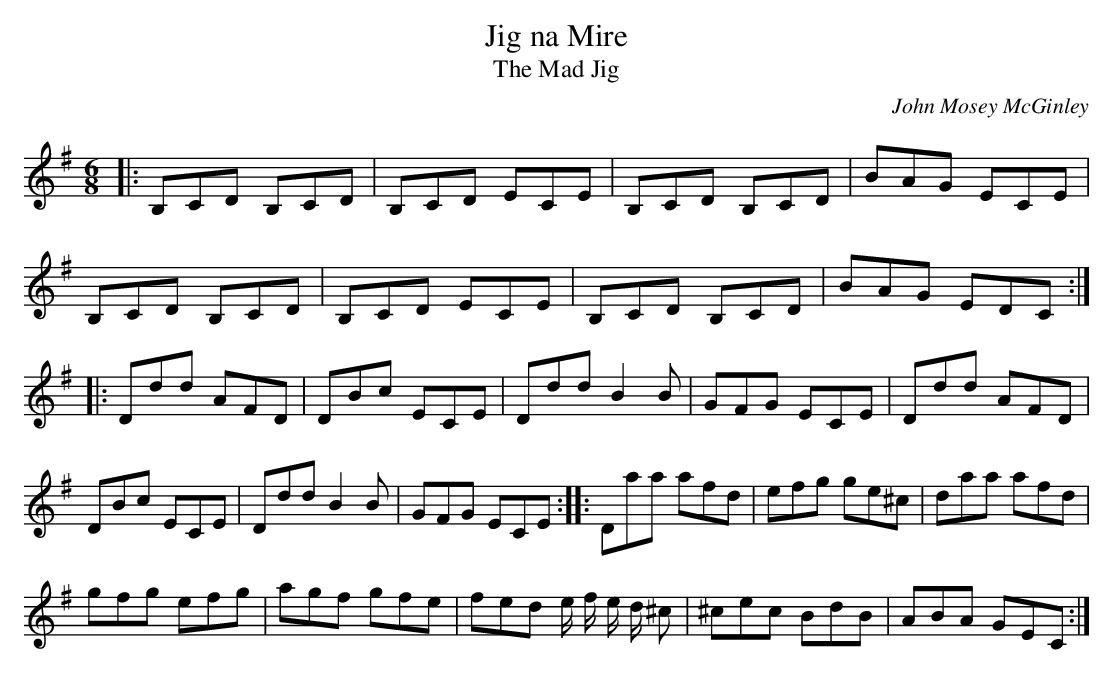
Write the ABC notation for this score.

X:1
T:Jig na Mire
T:The Mad Jig
M:6/8
L:1/8
C:John Mosey McGinley
K:G
|:B,CD B,CD|B,CD ECE|B,CD B,CD| BAG ECE|
B,CD B,CD|B,CD ECE|B,CD B,CD| BAG EDC:|:
Ddd AFD|DBc ECE|Ddd B2B|GFG ECE|Ddd AFD|
DBc ECE|Ddd B2B|GFG ECE:|:Daa afd|efg ge^c|daa afd|
gfg efg|agf gfe|fed e/2 f/2 e/2 d/2 ^c| ^cec BdB|ABA GEC:|
